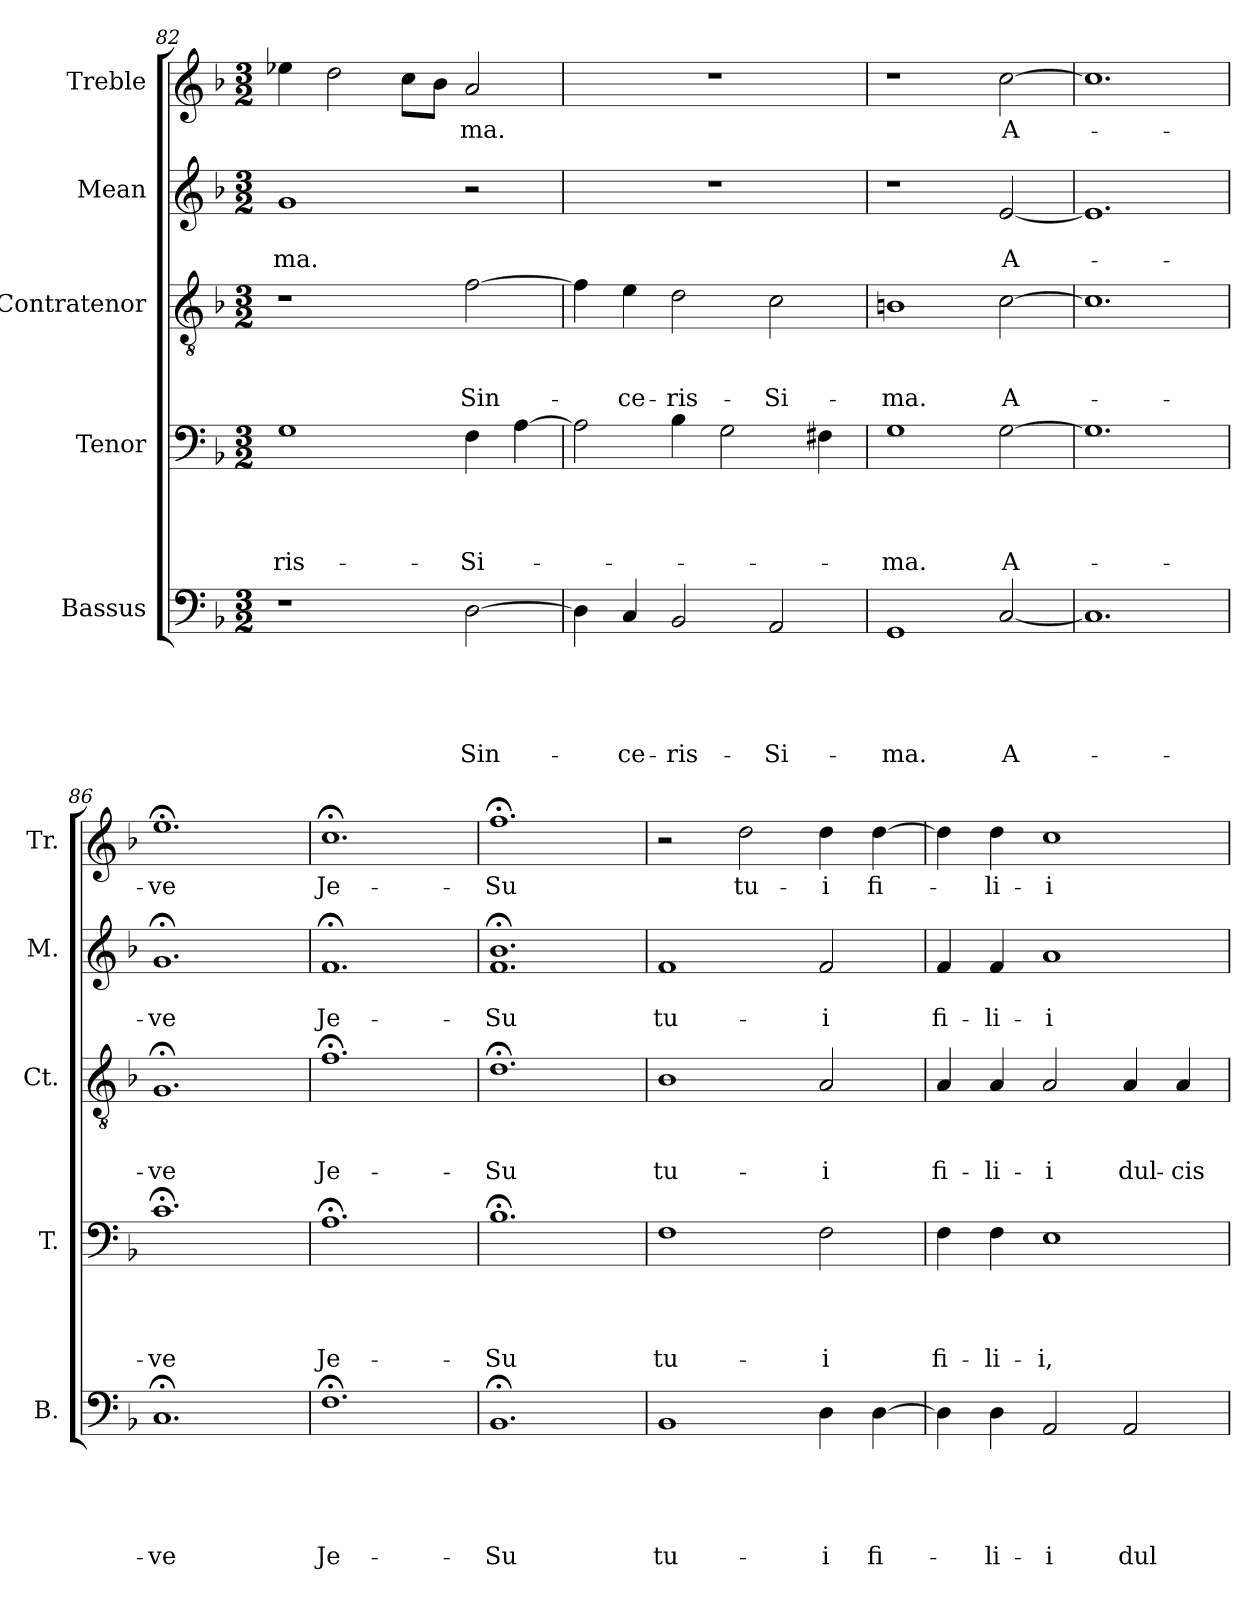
**kern	**text	**text	**text	**text	**text	**kern	**text	**text	**text	**text	**kern	**text	**text	**text	**kern	**text	**text	**kern	**text
*part5	*part5	*part5	*part5	*part5	*part5	*part4	*part4	*part4	*part4	*part4	*part3	*part3	*part3	*part3	*part2	*part2	*part2	*part1	*part1
*staff5	*staff5	*staff5	*staff5	*staff5	*staff5	*staff4	*staff4	*staff4	*staff4	*staff4	*staff3	*staff3	*staff3	*staff3	*staff2	*staff2	*staff2	*staff1	*staff1
*I"Bassus	*	*	*	*	*	*I"Tenor	*	*	*	*	*I"Contratenor	*	*	*	*I"Mean	*	*	*I"Treble	*
*I'B.	*	*	*	*	*	*I'T.	*	*	*	*	*I'Ct.	*	*	*	*I'M.	*	*	*I'Tr.	*
!!LO:PB:g=z
*clefF4	*	*	*	*	*	*clefF4	*	*	*	*	*clefGv2	*	*	*	*clefG2	*	*	*clefG2	*
*k[b-]	*	*	*	*	*	*k[b-]	*	*	*	*	*k[b-]	*	*	*	*k[b-]	*	*	*k[b-]	*
*F:	*	*	*	*	*	*F:	*	*	*	*	*F:	*	*	*	*F:	*	*	*F:	*
*M3/2	*	*	*	*	*	*M3/2	*	*	*	*	*M3/2	*	*	*	*M3/2	*	*	*M3/2	*
=82	=82	=82	=82	=82	=82	=82	=82	=82	=82	=82	=82	=82	=82	=82	=82	=82	=82	=82	=82
!	!	!	!	!	!	!	!	!	!	!LO:LY:b	!	!	!	!	!	!	!LO:LY:b	!	!
1r	.	.	.	.	.	1G	.	.	.	-ris-	1r	.	.	.	1g	.	-ma.	4ee-\	.
.	.	.	.	.	.	.	.	.	.	.	.	.	.	.	.	.	.	2dd\	.
.	.	.	.	.	.	.	.	.	.	.	.	.	.	.	.	.	.	8cc\L	.
.	.	.	.	.	.	.	.	.	.	.	.	.	.	.	.	.	.	8b-\J	.
!	!	!	!	!	!LO:LY:b	!	!	!	!	!LO:LY:b	!	!	!	!LO:LY:b	!	!	!	!	!LO:LY:b
[>2D\	.	.	.	.	Sin-	4F\	.	.	.	-Si-	[>2f\	.	.	Sin-	2r	.	.	2a/	-ma.
.	.	.	.	.	.	[>4A\	.	.	.	.	.	.	.	.	.	.	.	.	.
=83	=83	=83	=83	=83	=83	=83	=83	=83	=83	=83	=83	=83	=83	=83	=83	=83	=83	=83	=83
!	!	!	!	!	!	!	!	!	!	!	!	!	!	!	!LO:N:vis=1	!	!	!LO:N:vis=1	!
4D\]	.	.	.	.	.	2A\]	.	.	.	.	4f\]	.	.	.	1.r	.	.	1.r	.
!	!	!	!	!	!LO:LY:b	!	!	!	!	!	!	!	!	!LO:LY:b	!	!	!	!	!
4C/	.	.	.	.	-ce-	.	.	.	.	.	4e\	.	.	-ce-	.	.	.	.	.
!	!	!	!	!	!LO:LY:b	!	!	!	!	!	!	!	!	!LO:LY:b	!	!	!	!	!
2BB-/	.	.	.	.	-ris-	4B-\	.	.	.	.	2d\	.	.	-ris-	.	.	.	.	.
.	.	.	.	.	.	2G\	.	.	.	.	.	.	.	.	.	.	.	.	.
!	!	!	!	!	!LO:LY:b	!	!	!	!	!	!	!	!	!LO:LY:b	!	!	!	!	!
2AA/	.	.	.	.	-Si-	.	.	.	.	.	2c\	.	.	-Si-	.	.	.	.	.
.	.	.	.	.	.	4F#\	.	.	.	.	.	.	.	.	.	.	.	.	.
=84	=84	=84	=84	=84	=84	=84	=84	=84	=84	=84	=84	=84	=84	=84	=84	=84	=84	=84	=84
!	!	!	!	!	!LO:LY:b	!	!	!	!	!LO:LY:b	!	!	!	!LO:LY:b	!	!	!	!	!
1GG	.	.	.	.	-ma.	1G	.	.	.	-ma.	1Bn	.	.	-ma.	1r	.	.	1r	.
!	!	!	!	!	!LO:LY:b	!	!	!	!	!LO:LY:b	!	!	!	!LO:LY:b	!	!	!LO:LY:b	!	!LO:LY:b
[<2C/	.	.	.	.	A-	[>2G\	.	.	.	A-	[>2c\	.	.	A-	[<2e/	.	A-	[>2cc\	A-
=85	=85	=85	=85	=85	=85	=85	=85	=85	=85	=85	=85	=85	=85	=85	=85	=85	=85	=85	=85
1.C]	.	.	.	.	.	1.G]	.	.	.	.	1.c]	.	.	.	1.e]	.	.	1.cc]	.
=86	=86	=86	=86	=86	=86	=86	=86	=86	=86	=86	=86	=86	=86	=86	=86	=86	=86	=86	=86
!	!	!	!	!	!LO:LY:b	!	!	!	!	!LO:LY:b	!	!	!	!LO:LY:b	!	!	!LO:LY:b	!	!LO:LY:b
1.C;	.	.	.	.	-ve	1.c;<	.	.	.	-ve	1.G;	.	.	-ve	1.g;	.	-ve	1.ee;<	-ve
=87	=87	=87	=87	=87	=87	=87	=87	=87	=87	=87	=87	=87	=87	=87	=87	=87	=87	=87	=87
!	!	!	!	!	!LO:LY:b	!	!	!	!	!LO:LY:b	!	!	!	!LO:LY:b	!	!	!LO:LY:b	!	!LO:LY:b
1.F;<	.	.	.	.	Je-	1.A;<	.	.	.	Je-	1.f;<	.	.	Je-	1.f;	.	Je-	1.cc;<	Je-
=88	=88	=88	=88	=88	=88	=88	=88	=88	=88	=88	=88	=88	=88	=88	=88	=88	=88	=88	=88
!	!	!	!	!	!LO:LY:b	!	!	!	!	!LO:LY:b	!	!	!	!LO:LY:b	!	!	!LO:LY:b	!	!LO:LY:b
1.BB-;	.	.	.	.	-Su	1.B-;<	.	.	.	-Su	1.d;<	.	.	-Su	1.f; 1.b-;	.	-Su	1.ff;<	-Su
!!LO:LB:g=z
=89	=89	=89	=89	=89	=89	=89	=89	=89	=89	=89	=89	=89	=89	=89	=89	=89	=89	=89	=89
!	!	!	!	!	!LO:LY:b	!	!	!	!	!LO:LY:b	!	!	!	!LO:LY:b	!	!	!LO:LY:b	!	!
1BB-	.	.	.	.	tu-	1F	.	.	.	tu-	1B-	.	.	tu-	1f	.	tu-	2r	.
!	!	!	!	!	!	!	!	!	!	!	!	!	!	!	!	!	!	!	!LO:LY:b
.	.	.	.	.	.	.	.	.	.	.	.	.	.	.	.	.	.	2dd\	tu-
!	!	!	!	!	!LO:LY:b	!	!	!	!	!LO:LY:b	!	!	!	!LO:LY:b	!	!	!LO:LY:b	!	!LO:LY:b
4D\	.	.	.	.	-i	2F\	.	.	.	-i	2A/	.	.	-i	2f/	.	-i	4dd\	-i
!	!	!	!	!	!LO:LY:b	!	!	!	!	!	!	!	!	!	!	!	!	!	!LO:LY:b
[>4D\	.	.	.	.	fi-	.	.	.	.	.	.	.	.	.	.	.	.	[>4dd\	fi-
=90	=90	=90	=90	=90	=90	=90	=90	=90	=90	=90	=90	=90	=90	=90	=90	=90	=90	=90	=90
!	!	!	!	!	!	!	!	!	!	!LO:LY:b	!	!	!	!LO:LY:b	!	!	!LO:LY:b	!	!
4D\]	.	.	.	.	.	4F\	.	.	.	fi-	4A/	.	.	fi-	4f/	.	fi-	4dd\]	.
!	!	!	!	!	!LO:LY:b	!	!	!	!	!LO:LY:b	!	!	!	!LO:LY:b	!	!	!LO:LY:b	!	!LO:LY:b
4D\	.	.	.	.	-li-	4F\	.	.	.	-li-	4A/	.	.	-li-	4f/	.	-li-	4dd\	-li-
!	!	!	!	!	!LO:LY:b	!	!	!	!	!LO:LY:b	!	!	!	!LO:LY:b	!	!	!LO:LY:b:rj	!	!LO:LY:b:rj
2AA/	.	.	.	.	-i	1E	.	.	.	-i,	2A/	.	.	-i	1a	.	-i	1cc	-i
!	!	!	!	!	!LO:LY:b	!	!	!	!	!	!	!	!	!LO:LY:b	!	!	!	!	!
2AA/	.	.	.	.	dul-	.	.	.	.	.	4A/	.	.	dul-	.	.	.	.	.
!	!	!	!	!	!	!	!	!	!	!	!	!	!	!LO:LY:b:rj	!	!	!	!	!
.	.	.	.	.	.	.	.	.	.	.	4A/	.	.	-cis	.	.	.	.	.
=	=	=	=	=	=	=	=	=	=	=	=	=	=	=	=	=	=	=	=
*-	*-	*-	*-	*-	*-	*-	*-	*-	*-	*-	*-	*-	*-	*-	*-	*-	*-	*-	*-
